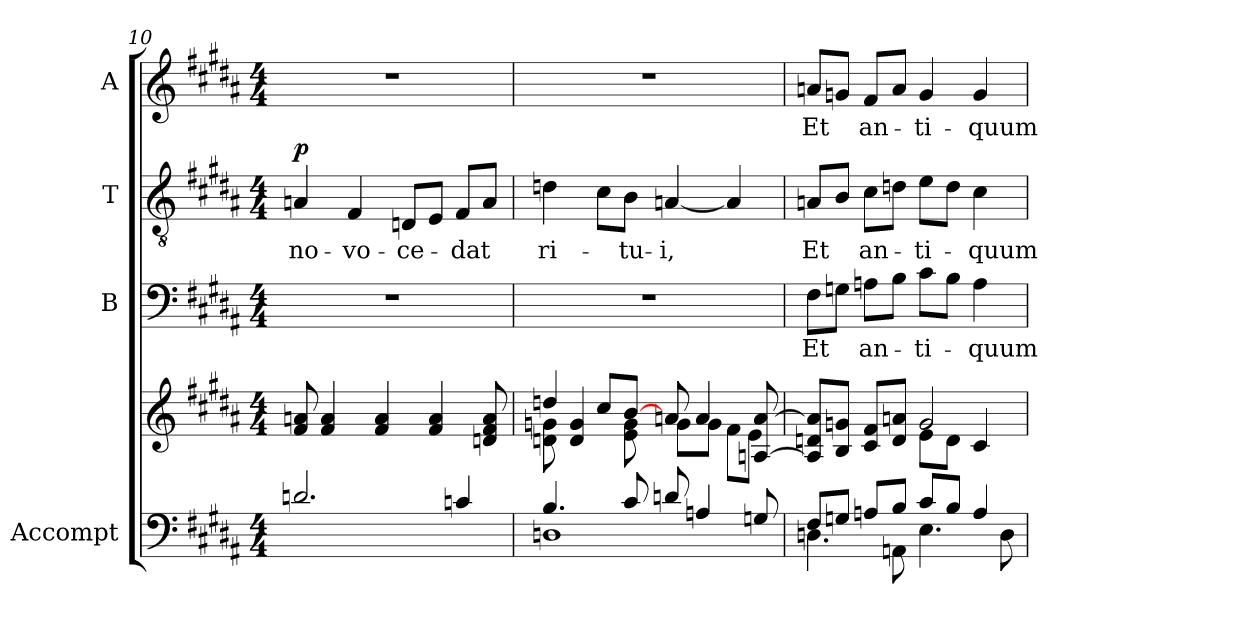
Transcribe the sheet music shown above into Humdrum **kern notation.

**kern	**kern	**kern	**text	**kern	**text	**dynam	**kern	**text
*part4	*part4	*part3	*part3	*part2	*part2	*part2	*part1	*part1
*staff5	*staff4	*staff3	*staff3	*staff2	*staff2	*staff2	*staff1	*staff1
*I"Accompt	*	*I"B	*	*I"T	*	*	*I"A	*
*	*	*I'B.	*	*I'T.	*	*	*	*
*clefF4	*clefG2	*clefF4	*	*clefGv2	*	*	*clefG2	*
*	*	*	*	*ITrd7c12	*	*	*	*
*k[f#c#g#d#a#]	*k[f#c#g#d#a#]	*k[f#c#g#d#a#]	*	*k[f#c#g#d#a#]	*	*	*k[f#c#g#d#a#]	*
*B:	*B:	*B:	*	*B:	*	*	*B:	*
*M4/4	*M4/4	*M4/4	*	*M4/4	*	*	*M4/4	*
=10	=10	=10	=10	=10	=10	=10	=10	=10
!	!	!	!	!	!LO:LY:b:color=#000000	!	!	!
2.dni/	8f#i/ 8ani	1r	.	4AAni/	no-	p	1r	.
.	4f#i/ 4ai	.	.	.	.	.	.	.
!	!	!	!	!	!LO:LY:b:color=#000000	!	!	!
.	.	.	.	4FF#i/	-vo-	.	.	.
.	4f#i/ 4ai	.	.	.	.	.	.	.
!	!	!	!	!	!LO:LY:b:color=#000000	!	!	!
.	.	.	.	8DDni/L	-ce-	.	.	.
.	4f#i/ 4ai	.	.	8EEi/J	.	.	.	.
!	!	!	!	!	!LO:LY:b:color=#000000	!	!	!
4cni/	.	.	.	8FF#i/L	-dat	.	.	.
.	8dni/ 8f#i 8ai	.	.	8AAi/J	.	.	.	.
=11	=11	=11	=11	=11	=11	=11	=11	=11
*^	*^	*	*	*	*	*	*	*
!	!	!	!	!	!	!	!LO:LY:b:color=#000000	!	!	!
4.Bi/	1Dni	4ddni/	8dni\ 8gni	1r	.	4Dni\	ri-	.	1r	.
.	.	.	4di/ 4gi	.	.	.	.	.	.	.
.	.	8cc#i/L	.	.	.	8C#i\L	.	.	.	.
!	!	!	!	!	!	!	!LO:LY:b:color=#000000	!	!	!
8c#i/	.	[8bi/J	8ei\ 8gi	.	.	8BBi\J	-tu-	.	.	.
!	!	!	!	!	!	!	!LO:LY:b:color=#000000	!	!	!
8dni/	.	8ani/	8gi\L	.	.	[4AAni/	-i,	.	.	.
4Ani/	.	4ai/	8gi\J	.	.	.	.	.	.	.
.	.	.	8f#i\L	.	.	4AAi/]	.	.	.	.
8Gni/	.	[8Ani/ [8ai	8ei\J	.	.	.	.	.	.	.
=12	=12	=12	=12	=12	=12	=12	=12	=12	=12	=12
!	!	!	!	!	!LO:LY:b:color=#000000	!	!	!	!	!
!	!	!	!	!	!	!	!LO:LY:b:color=#000000	!	!	!
!	!	!	!	!	!	!	!	!	!	!LO:LY:b:color=#000000
8F#i/L	4.Dni\	8Ai]/ 8dni/ 8ai]/L	2ryy	8F#i\L	Et	8AAni/L	Et	.	8ani/L	-Et
8Gni/J	.	8Bi/ 8gni/J	.	8Gni\J	.	8BBi/J	.	.	8gni/J	.
!	!	!	!	!	!LO:LY:b:color=#000000	!	!	!	!	!
!	!	!	!	!	!	!	!LO:LY:b:color=#000000	!	!	!
!	!	!	!	!	!	!	!	!	!	!LO:LY:b:color=#000000
8Ani/L	.	8c#i/ 8f#i/L	.	8Ani\L	an-	8C#i\L	an-	.	8f#i/L	an-
8Bi/J	8AAni\	8di/ 8ani/J	.	8Bi\J	.	8Dni\J	.	.	8ai/J	.
!	!	!	!	!	!LO:LY:b:color=#000000	!	!	!	!	!
!	!	!	!	!	!	!	!LO:LY:b:color=#000000	!	!	!
!	!	!	!	!	!	!	!	!	!	!LO:LY:b:color=#000000
8c#i/L	4.Ei\	2gi/	8ei\L	8c#i\L	-ti-	8Ei\L	-ti-	.	4gi/	-ti-
8Bi/J	.	.	8di\J	8Bi\J	.	8Di\J	.	.	.	.
!	!	!	!	!	!LO:LY:b:color=#000000	!	!	!	!	!
!	!	!	!	!	!	!	!LO:LY:b:color=#000000	!	!	!
!	!	!	!	!	!	!	!	!	!	!LO:LY:b:color=#000000
4Ai/	.	.	4c#i/	4Ai\	-quum-	4C#i\	-quum-	.	4gi/	-quum-
.	8Di\	.	.	.	.	.	.	.	.	.
*v	*v	*	*	*	*	*	*	*	*	*
*	*v	*v	*	*	*	*	*	*	*
=	=	=	=	=	=	=	=	=
*-	*-	*-	*-	*-	*-	*-	*-	*-
